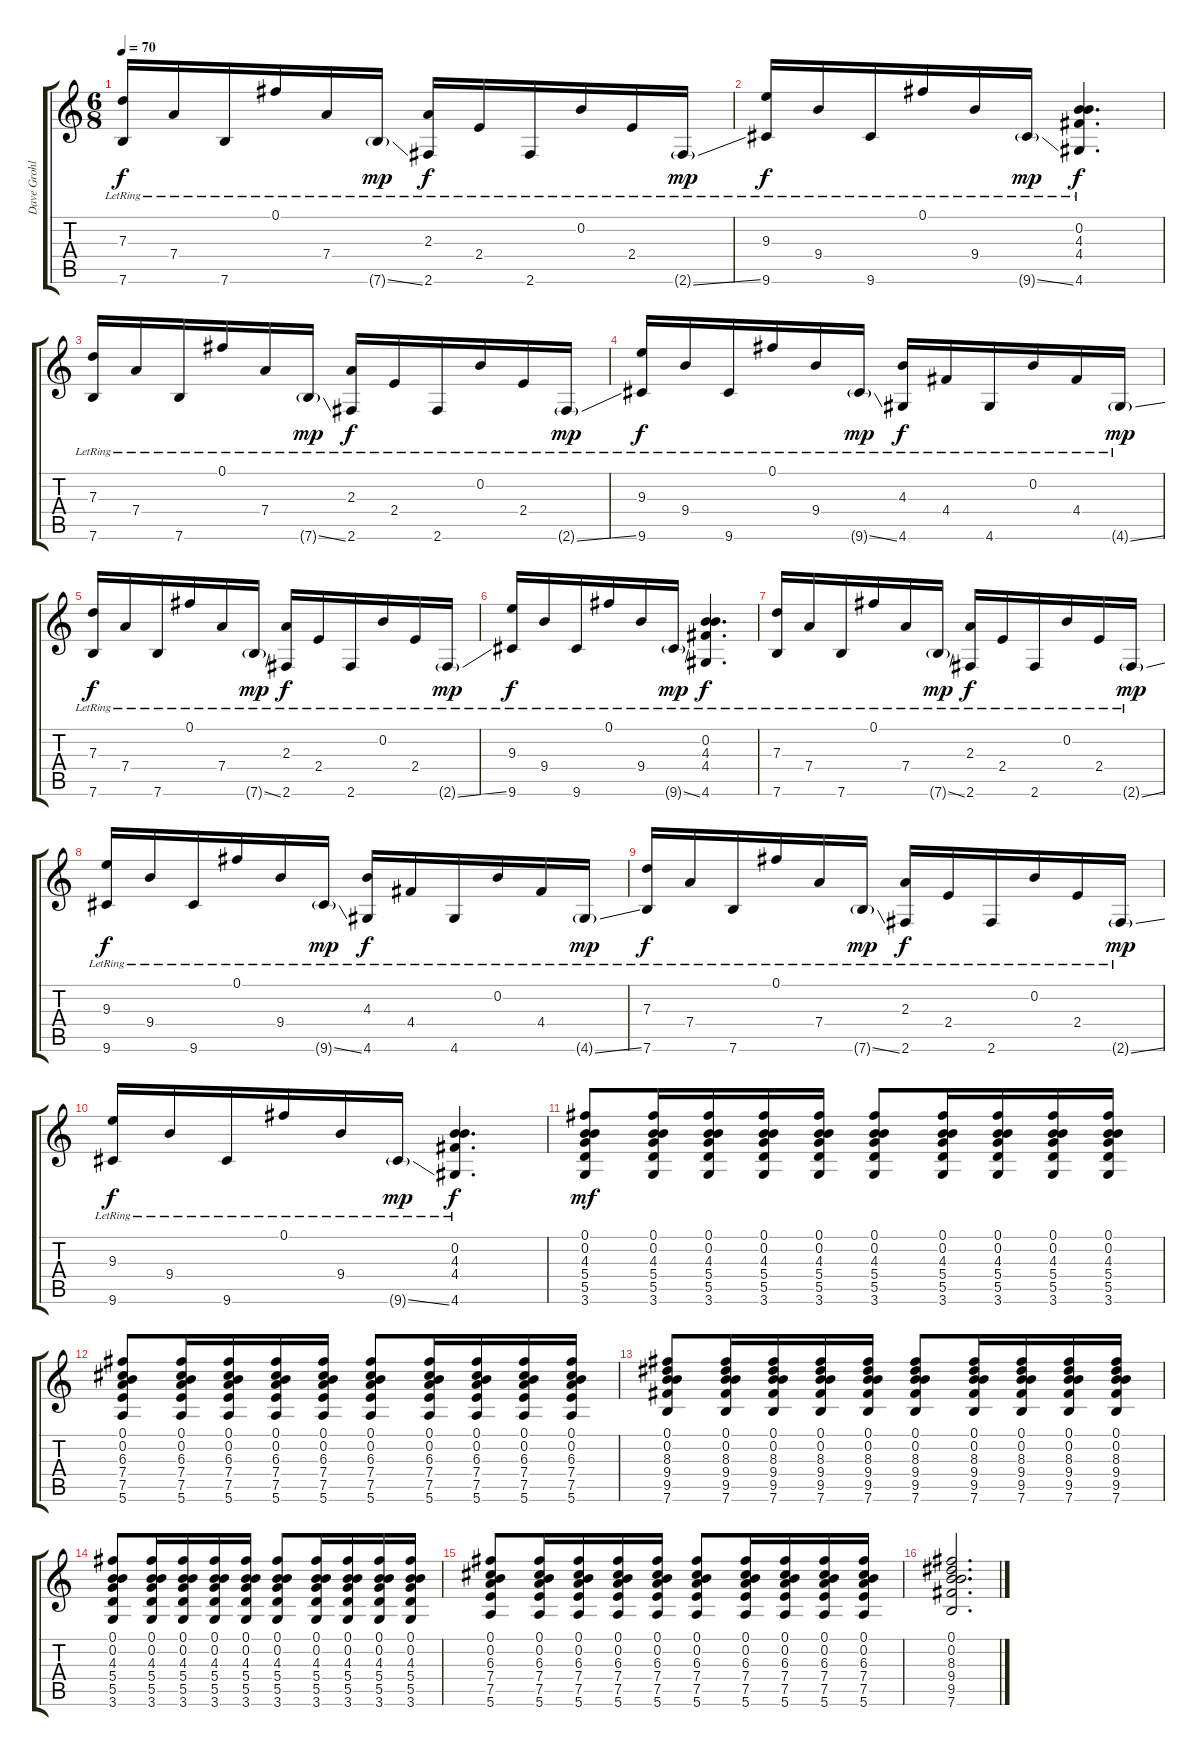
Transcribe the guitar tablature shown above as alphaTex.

\track ("Dave Grohl - Rhythm Guitar" "Dave Grohl") {instrument acousticguitarsteel}
\staff {score tabs}
\tuning (Gb4 B3 G3 D3 A2 E2) {hide}
\ts (6 8)
\tempo 70
\clef g2
\ks c
(7.3{lr} 7.6{lr}).16{dy f} 7.4{lr}.16 7.6{lr}.16 0.1{lr}.16 7.4{lr}.16 7.6{ss g lr}.16{dy mp} (2.3{lr} 2.6{lr}).16{dy f} 2.4{lr}.16 2.6{lr}.16 0.2{lr}.16 2.4{lr}.16 2.6{ss g lr}.16{dy mp} |
(9.3{lr} 9.6{lr}).16{dy f} 9.4{lr}.16 9.6{lr}.16 0.1{lr}.16 9.4{lr}.16 9.6{ss g lr}.16{dy mp} (0.2{lr} 4.3{lr} 4.4{lr} 4.6{lr}).4{d dy f} |
(7.3{lr} 7.6{lr}).16 7.4{lr}.16 7.6{lr}.16 0.1{lr}.16 7.4{lr}.16 7.6{ss g lr}.16{dy mp} (2.3{lr} 2.6{lr}).16{dy f} 2.4{lr}.16 2.6{lr}.16 0.2{lr}.16 2.4{lr}.16 2.6{ss g lr}.16{dy mp} |
(9.3{lr} 9.6{lr}).16{dy f} 9.4{lr}.16 9.6{lr}.16 0.1{lr}.16 9.4{lr}.16 9.6{ss g lr}.16{dy mp} (4.3{lr} 4.6{lr}).16{dy f} 4.4{lr}.16 4.6{lr}.16 0.2{lr}.16 4.4{lr}.16 4.6{ss g lr}.16{dy mp} |
(7.3{lr} 7.6{lr}).16{dy f} 7.4{lr}.16 7.6{lr}.16 0.1{lr}.16 7.4{lr}.16 7.6{ss g lr}.16{dy mp} (2.3{lr} 2.6{lr}).16{dy f} 2.4{lr}.16 2.6{lr}.16 0.2{lr}.16 2.4{lr}.16 2.6{ss g lr}.16{dy mp} |
(9.3{lr} 9.6{lr}).16{dy f} 9.4{lr}.16 9.6{lr}.16 0.1{lr}.16 9.4{lr}.16 9.6{ss g lr}.16{dy mp} (0.2{lr} 4.3{lr} 4.4{lr} 4.6{lr}).4{d dy f} |
(7.3{lr} 7.6{lr}).16 7.4{lr}.16 7.6{lr}.16 0.1{lr}.16 7.4{lr}.16 7.6{ss g lr}.16{dy mp} (2.3{lr} 2.6{lr}).16{dy f} 2.4{lr}.16 2.6{lr}.16 0.2{lr}.16 2.4{lr}.16 2.6{ss g lr}.16{dy mp} |
(9.3{lr} 9.6{lr}).16{dy f} 9.4{lr}.16 9.6{lr}.16 0.1{lr}.16 9.4{lr}.16 9.6{ss g lr}.16{dy mp} (4.3{lr} 4.6{lr}).16{dy f} 4.4{lr}.16 4.6{lr}.16 0.2{lr}.16 4.4{lr}.16 4.6{ss g lr}.16{dy mp} |
(7.3{lr} 7.6{lr}).16{dy f} 7.4{lr}.16 7.6{lr}.16 0.1{lr}.16 7.4{lr}.16 7.6{ss g lr}.16{dy mp} (2.3{lr} 2.6{lr}).16{dy f} 2.4{lr}.16 2.6{lr}.16 0.2{lr}.16 2.4{lr}.16 2.6{ss g lr}.16{dy mp} |
(9.3{lr} 9.6{lr}).16{dy f} 9.4{lr}.16 9.6{lr}.16 0.1{lr}.16 9.4{lr}.16 9.6{ss g lr}.16{dy mp} (0.2{lr} 4.3{lr} 4.4{lr} 4.6{lr}).4{d dy f} |
(0.1 0.2 4.3 5.4 5.5 3.6).8{dy mf} (0.1 0.2 4.3 5.4 5.5 3.6).16 (0.1 0.2 4.3 5.4 5.5 3.6).16 (0.1 0.2 4.3 5.4 5.5 3.6).16 (0.1 0.2 4.3 5.4 5.5 3.6).16 (0.1 0.2 4.3 5.4 5.5 3.6).8 (0.1 0.2 4.3 5.4 5.5 3.6).16 (0.1 0.2 4.3 5.4 5.5 3.6).16 (0.1 0.2 4.3 5.4 5.5 3.6).16 (0.1 0.2 4.3 5.4 5.5 3.6).16 |
(0.1 0.2 6.3 7.4 7.5 5.6).8 (0.1 0.2 6.3 7.4 7.5 5.6).16 (0.1 0.2 6.3 7.4 7.5 5.6).16 (0.1 0.2 6.3 7.4 7.5 5.6).16 (0.1 0.2 6.3 7.4 7.5 5.6).16 (0.1 0.2 6.3 7.4 7.5 5.6).8 (0.1 0.2 6.3 7.4 7.5 5.6).16 (0.1 0.2 6.3 7.4 7.5 5.6).16 (0.1 0.2 6.3 7.4 7.5 5.6).16 (0.1 0.2 6.3 7.4 7.5 5.6).16 |
(0.1 0.2 8.3 9.4 9.5 7.6).8 (0.1 0.2 8.3 9.4 9.5 7.6).16 (0.1 0.2 8.3 9.4 9.5 7.6).16 (0.1 0.2 8.3 9.4 9.5 7.6).16 (0.1 0.2 8.3 9.4 9.5 7.6).16 (0.1 0.2 8.3 9.4 9.5 7.6).8 (0.1 0.2 8.3 9.4 9.5 7.6).16 (0.1 0.2 8.3 9.4 9.5 7.6).16 (0.1 0.2 8.3 9.4 9.5 7.6).16 (0.1 0.2 8.3 9.4 9.5 7.6).16 |
(0.1 0.2 4.3 5.4 5.5 3.6).8 (0.1 0.2 4.3 5.4 5.5 3.6).16 (0.1 0.2 4.3 5.4 5.5 3.6).16 (0.1 0.2 4.3 5.4 5.5 3.6).16 (0.1 0.2 4.3 5.4 5.5 3.6).16 (0.1 0.2 4.3 5.4 5.5 3.6).8 (0.1 0.2 4.3 5.4 5.5 3.6).16 (0.1 0.2 4.3 5.4 5.5 3.6).16 (0.1 0.2 4.3 5.4 5.5 3.6).16 (0.1 0.2 4.3 5.4 5.5 3.6).16 |
(0.1 0.2 6.3 7.4 7.5 5.6).8 (0.1 0.2 6.3 7.4 7.5 5.6).16 (0.1 0.2 6.3 7.4 7.5 5.6).16 (0.1 0.2 6.3 7.4 7.5 5.6).16 (0.1 0.2 6.3 7.4 7.5 5.6).16 (0.1 0.2 6.3 7.4 7.5 5.6).8 (0.1 0.2 6.3 7.4 7.5 5.6).16 (0.1 0.2 6.3 7.4 7.5 5.6).16 (0.1 0.2 6.3 7.4 7.5 5.6).16 (0.1 0.2 6.3 7.4 7.5 5.6).16 |
(0.1 0.2 8.3 9.4 9.5 7.6).2{d}
